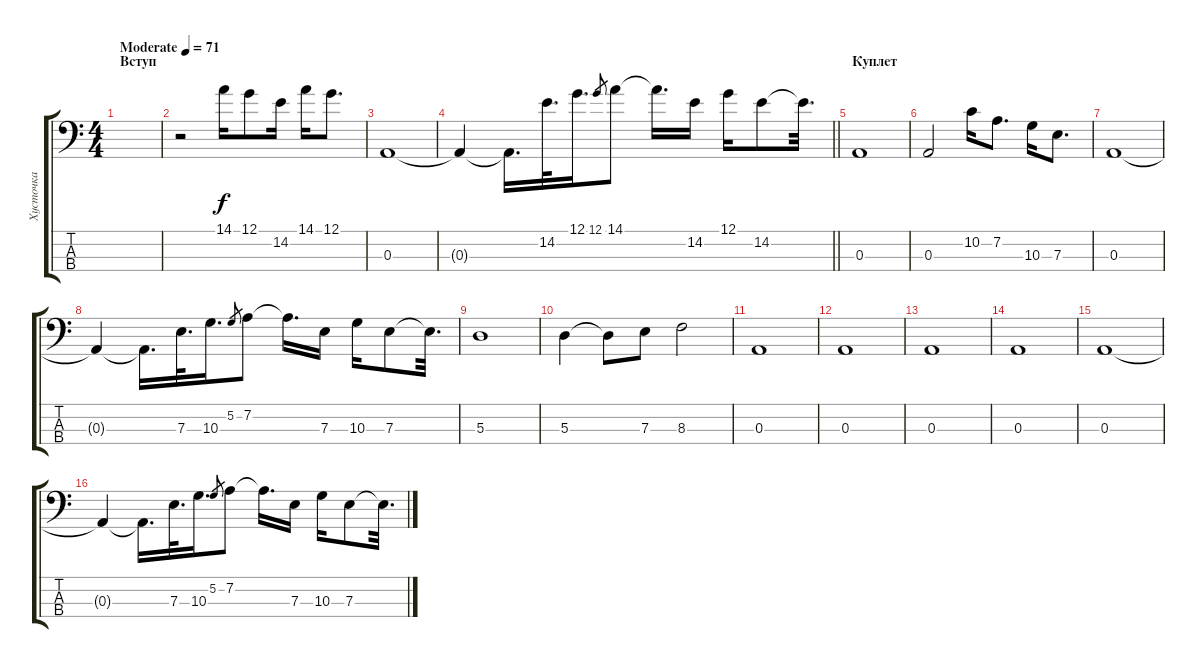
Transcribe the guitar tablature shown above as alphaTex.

\track ("Хусточка" "Хусточка") {instrument electricbassfinger}
\staff {score tabs}
\tuning (G2 D2 A1 E1) {hide}
\ts (4 4)
\section ("" "Вступ")
\tempo (71 "Moderate")
\clef f4
\ks c
|
r.2 14.1.16 12.1.8 14.2.16 14.1.16 12.1.8{d} |
0.3.1 |
\barLineRight lightlight
0.3{t}.4 0.3{t}.16{d} 14.2.32{d} 12.1.16{d} 12.1.8{gr} 14.1.8 14.1{t}.16{d} 14.2.16 12.1.16 14.2.8 14.2{t}.32{d} |
\section ("" "Куплет")
0.3.1 |
0.3.2 10.2.16 7.2.8{d} 10.3.16 7.3.8{d} |
0.3.1 |
0.3{t}.4 0.3{t}.16{d} 7.3.32{d} 10.3.16{d} 5.2.8{gr} 7.2.8 7.2{t}.16{d} 7.3.16 10.3.16 7.3.8 7.3{t}.32{d} |
5.3.1 |
5.3.4 5.3{t}.8 7.3.8 8.3.2 |
0.3.1 |
0.3.1 |
0.3.1 |
0.3.1 |
0.3.1 |
0.3{t}.4 0.3{t}.16{d} 7.3.32{d} 10.3.16{d} 5.2.8{gr} 7.2.8 7.2{t}.16{d} 7.3.16 10.3.16 7.3.8 7.3{t}.32{d}
